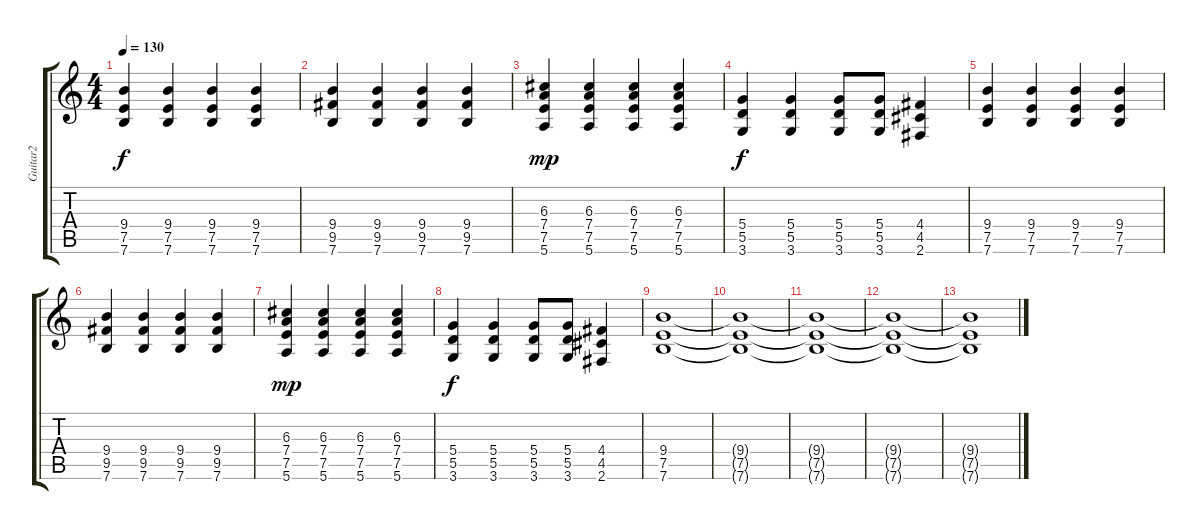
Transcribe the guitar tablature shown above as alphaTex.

\track ("Guitar2" "Guitar2") {instrument distortionguitar}
\staff {score tabs}
\tuning (E4 B3 G3 D3 A2 E2) {hide}
\ts (4 4)
\tempo 130
\clef g2
\ks c
(9.4 7.5 7.6).4{dy f} (9.4 7.5 7.6).4 (9.4 7.5 7.6).4 (9.4 7.5 7.6).4 |
(9.4 9.5 7.6).4 (9.4 9.5 7.6).4 (9.4 9.5 7.6).4 (9.4 9.5 7.6).4 |
(6.3 7.4 7.5 5.6).4{dy mp} (6.3 7.4 7.5 5.6).4 (6.3 7.4 7.5 5.6).4 (6.3 7.4 7.5 5.6).4 |
(5.4 5.5 3.6).4{dy f} (5.4 5.5 3.6).4 (5.4 5.5 3.6).8 (5.4 5.5 3.6).8 (4.4 4.5 2.6).4 |
(9.4 7.5 7.6).4 (9.4 7.5 7.6).4 (9.4 7.5 7.6).4 (9.4 7.5 7.6).4 |
(9.4 9.5 7.6).4 (9.4 9.5 7.6).4 (9.4 9.5 7.6).4 (9.4 9.5 7.6).4 |
(6.3 7.4 7.5 5.6).4{dy mp} (6.3 7.4 7.5 5.6).4 (6.3 7.4 7.5 5.6).4 (6.3 7.4 7.5 5.6).4 |
(5.4 5.5 3.6).4{dy f} (5.4 5.5 3.6).4 (5.4 5.5 3.6).8 (5.4 5.5 3.6).8 (4.4 4.5 2.6).4 |
(9.4 7.5 7.6).1 |
(9.4{t} 7.5{t} 7.6{t}).1 |
(9.4{t} 7.5{t} 7.6{t}).1 |
(9.4{t} 7.5{t} 7.6{t}).1 |
(9.4{t} 7.5{t} 7.6{t}).1
